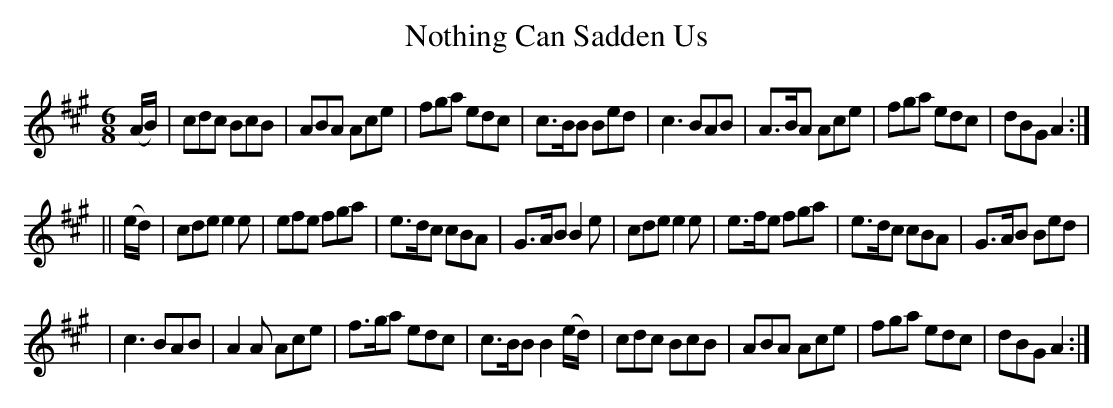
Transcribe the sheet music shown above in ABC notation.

X:1
T: Nothing Can Sadden Us
M: 6/8
L: 1/8
K: A
(A/B/) |\
cdc BcB | ABA  Ace | fga edc | c>BB Bed |\
c3  BAB | A>BA Ace | fga edc | dBG  A2 :|
|| (e/d/) |\
cde e2e | efe  fga | e>dc cBA | G>AB B2e |\
cde e2e | e>fe fga | e>dc cBA | G>AB Bed |
| c3  BAB | A2A  Ace | f>ga edc | c>BB B2 (e/d/) |\
cdc BcB | ABA  Ace | fga  edc | dBG A2 :|
